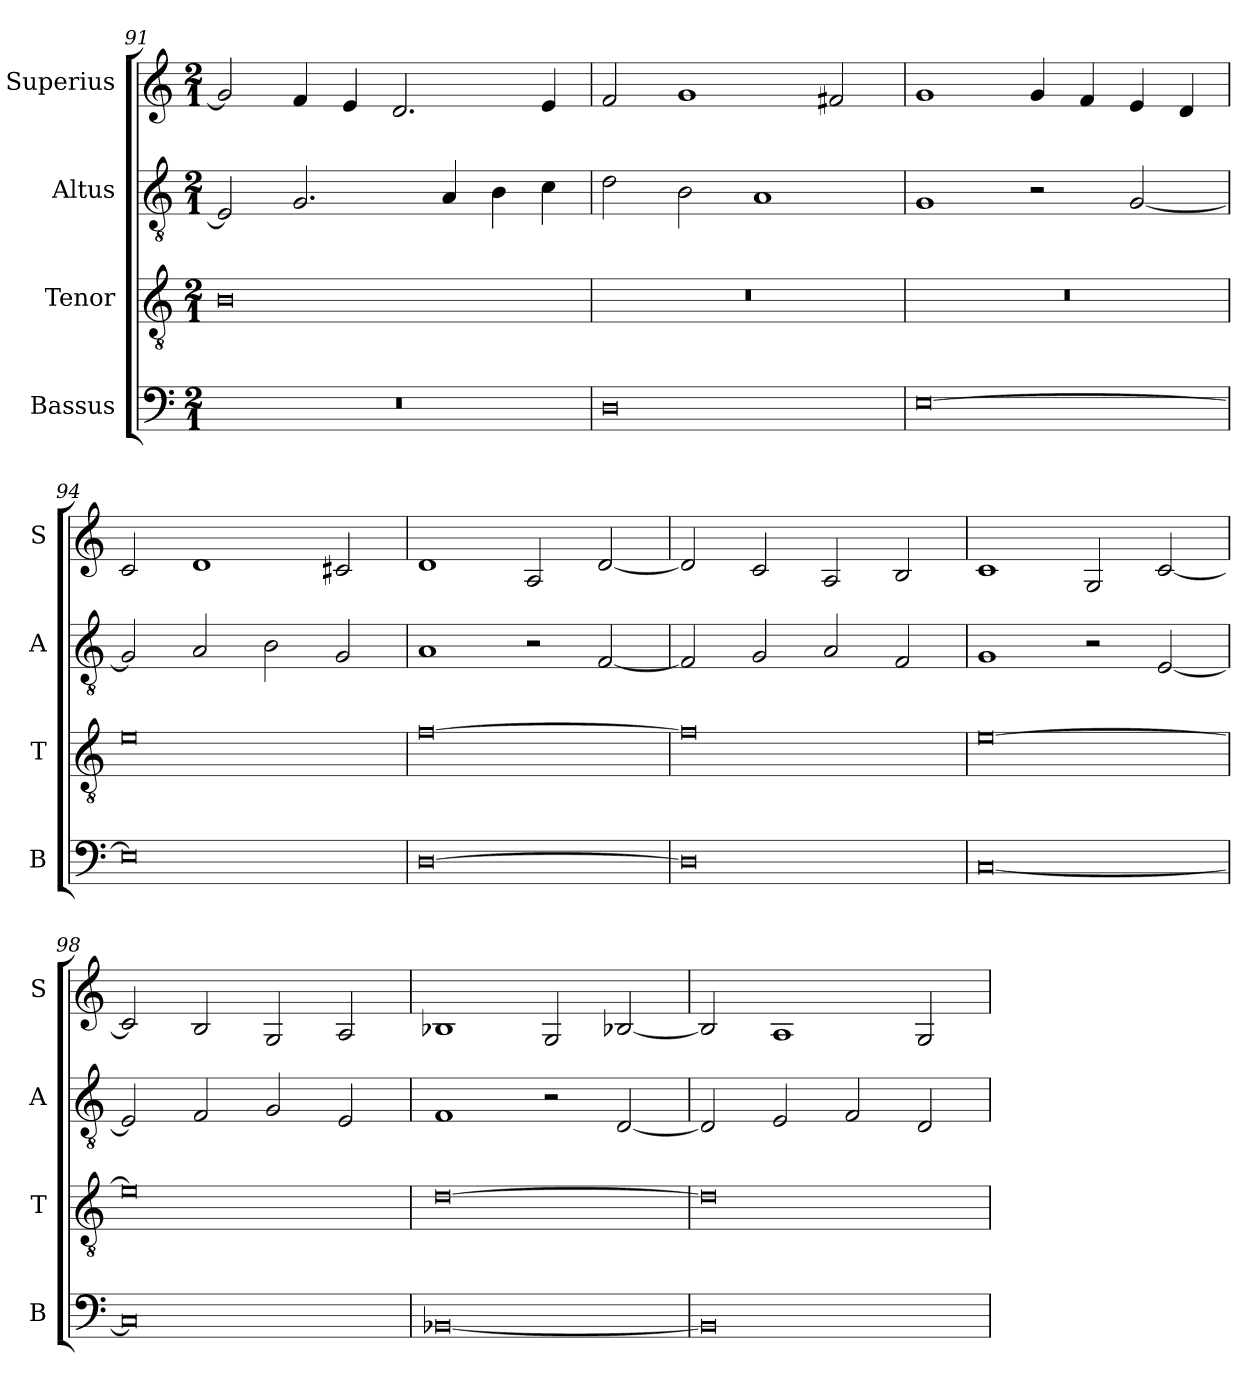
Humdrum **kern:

**kern	**kern	**kern	**kern
*part4	*part3	*part2	*part1
*staff4	*staff3	*staff2	*staff1
*I"Bassus	*I"Tenor	*I"Altus	*I"Superius
*I'B	*I'T	*I'A	*I'S
*clefF4	*clefGv2	*clefGv2	*clefG2
*k[]	*k[]	*k[]	*k[]
*M2/1	*M2/1	*M2/1	*M2/1
=91	=91	=91	=91
0r	0B	2E/]	2g/]
.	.	2.G/	4f/
.	.	.	4e/
.	.	.	2.d/
.	.	4A/	.
.	.	4B\	.
.	.	4c\	4e/
=92	=92	=92	=92
0D	0r	2d\	2f/
.	.	2B\	1g
.	.	1A	.
.	.	.	2f#X/
=93	=93	=93	=93
[0E	0r	1G	1g
.	.	2r	4g/
.	.	.	4f/
.	.	[2G/	4e/
.	.	.	4d/
=94	=94	=94	=94
0E]	0e	2G/]	2c/
.	.	2A/	1d
.	.	2B\	.
.	.	2G/	2c#X/
=95	=95	=95	=95
[0D	[0f	1A	1d
.	.	2r	2A/
.	.	[2F/	[2d/
=96	=96	=96	=96
0D]	0f]	2F/]	2d/]
.	.	2G/	2c/
.	.	2A/	2A/
.	.	2F/	2B/
=97	=97	=97	=97
[0C	[0e	1G	1c
.	.	2r	2G/
.	.	[2E/	[2c/
=98	=98	=98	=98
0C]	0e]	2E/]	2c/]
.	.	2F/	2B/
.	.	2G/	2G/
.	.	2E/	2A/
=99	=99	=99	=99
[0BB-X	[0d	1F	1B-X
.	.	2r	2G/
.	.	[2D/	[2B-X/
=100	=100	=100	=100
0BB-]	0d]	2D/]	2B-/]
.	.	2E/	1A
.	.	2F/	.
.	.	2D/	2G/
=	=	=	=
*-	*-	*-	*-
